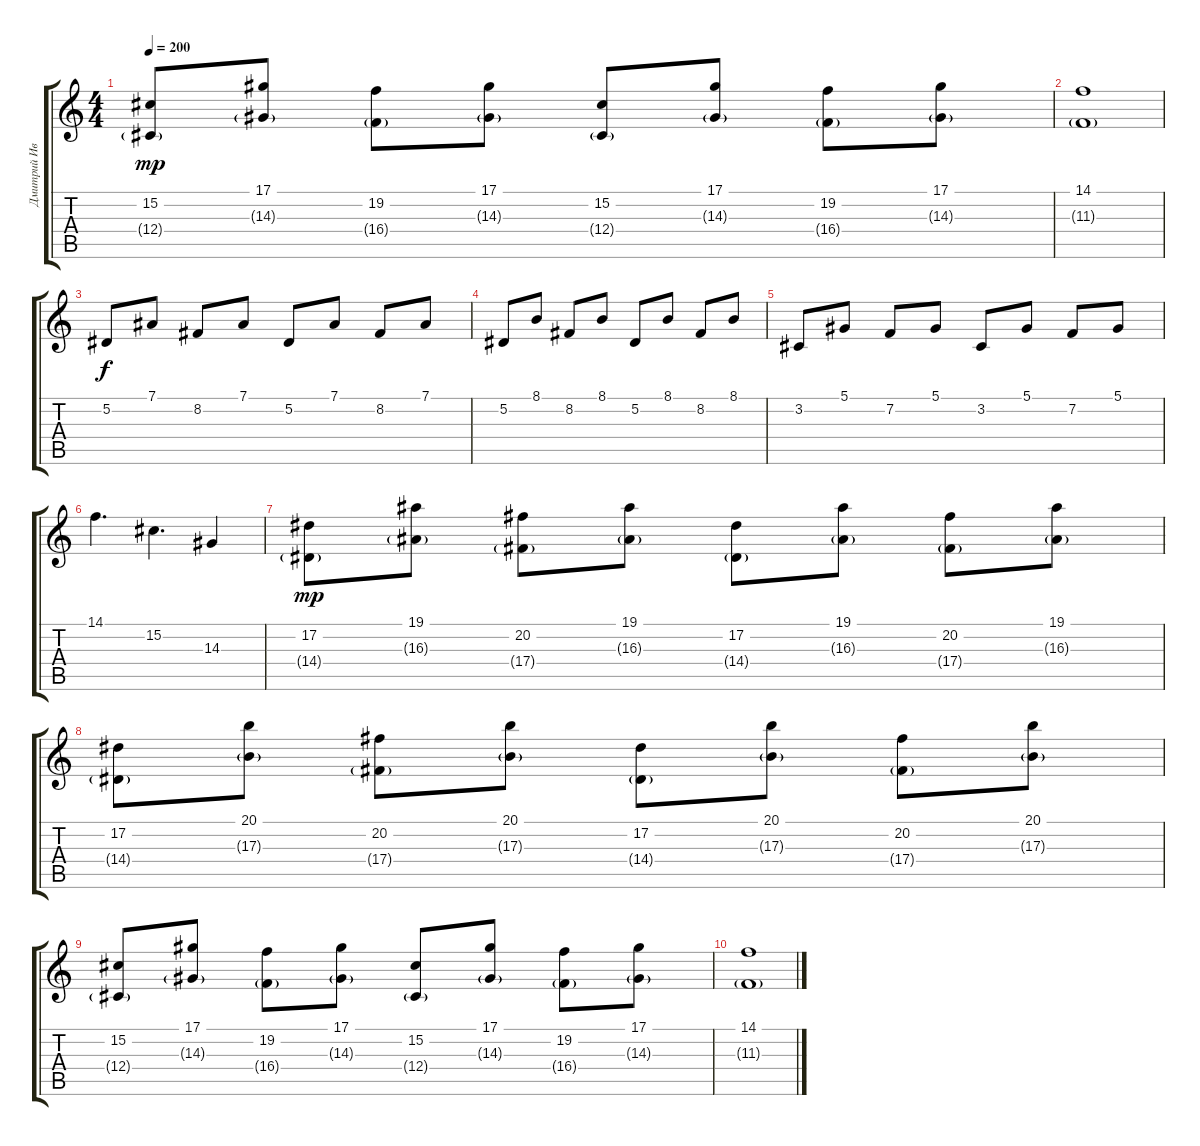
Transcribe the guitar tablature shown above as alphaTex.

\track ("Дмитрий Иванов" "Дмитрий Ив") {instrument musicbox}
\staff {score tabs}
\tuning (Eb4 Bb3 Gb3 Db3 Ab2 Eb2) {hide}
\ts (4 4)
\tempo 200
\clef g2
\ks c
(15.2 12.4{g}).8{dy mp} (17.1 14.3{g}).8 (19.2 16.4{g}).8 (17.1 14.3{g}).8 (15.2 12.4{g}).8 (17.1 14.3{g}).8 (19.2 16.4{g}).8 (17.1 14.3{g}).8 |
(14.1 11.3{g}).1 |
5.2.8{dy f volume 13 instrument musicbox} 7.1.8 8.2.8 7.1.8 5.2.8 7.1.8 8.2.8 7.1.8 |
5.2.8 8.1.8 8.2.8 8.1.8 5.2.8 8.1.8 8.2.8 8.1.8 |
3.2.8 5.1.8 7.2.8 5.1.8 3.2.8 5.1.8 7.2.8 5.1.8 |
14.1.4{d} 15.2.4{d} 14.3.4 |
(17.2 14.4{g}).8{dy mp volume 11 instrument pizzicatostrings} (19.1 16.3{g}).8 (20.2 17.4{g}).8 (19.1 16.3{g}).8 (17.2 14.4{g}).8 (19.1 16.3{g}).8 (20.2 17.4{g}).8 (19.1 16.3{g}).8 |
(17.2 14.4{g}).8 (20.1 17.3{g}).8 (20.2 17.4{g}).8 (20.1 17.3{g}).8 (17.2 14.4{g}).8 (20.1 17.3{g}).8 (20.2 17.4{g}).8 (20.1 17.3{g}).8 |
(15.2 12.4{g}).8 (17.1 14.3{g}).8 (19.2 16.4{g}).8 (17.1 14.3{g}).8 (15.2 12.4{g}).8 (17.1 14.3{g}).8 (19.2 16.4{g}).8 (17.1 14.3{g}).8 |
(14.1 11.3{g}).1
